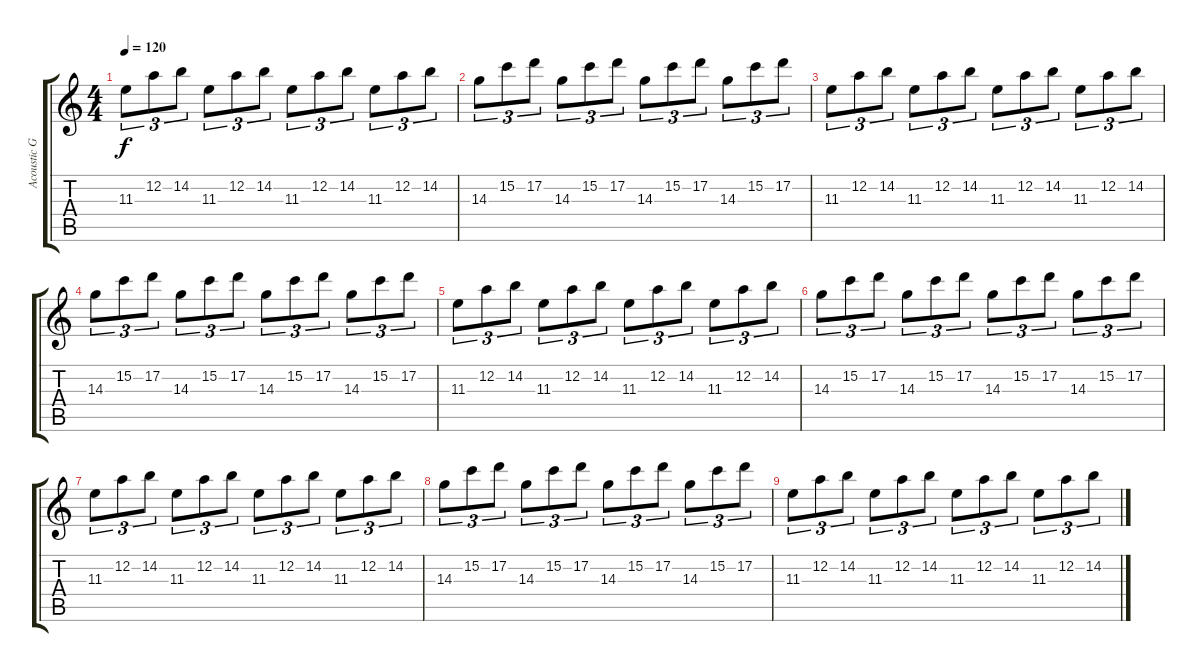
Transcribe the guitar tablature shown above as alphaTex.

\track ("Acoustic Guitar" "Acoustic G") {instrument acousticguitarnylon}
\staff {score tabs}
\tuning (D4 A3 F3 C3 G2 D2) {hide}
\ts (4 4)
\tempo 120
\clef g2
\ks c
11.3.8{tu (3 2) dy f} 12.2.8{tu (3 2)} 14.2.8{tu (3 2)} 11.3.8{tu (3 2)} 12.2.8{tu (3 2)} 14.2.8{tu (3 2)} 11.3.8{tu (3 2)} 12.2.8{tu (3 2)} 14.2.8{tu (3 2)} 11.3.8{tu (3 2)} 12.2.8{tu (3 2)} 14.2.8{tu (3 2)} |
14.3.8{tu (3 2)} 15.2.8{tu (3 2)} 17.2.8{tu (3 2)} 14.3.8{tu (3 2)} 15.2.8{tu (3 2)} 17.2.8{tu (3 2)} 14.3.8{tu (3 2)} 15.2.8{tu (3 2)} 17.2.8{tu (3 2)} 14.3.8{tu (3 2)} 15.2.8{tu (3 2)} 17.2.8{tu (3 2)} |
11.3.8{tu (3 2)} 12.2.8{tu (3 2)} 14.2.8{tu (3 2)} 11.3.8{tu (3 2)} 12.2.8{tu (3 2)} 14.2.8{tu (3 2)} 11.3.8{tu (3 2)} 12.2.8{tu (3 2)} 14.2.8{tu (3 2)} 11.3.8{tu (3 2)} 12.2.8{tu (3 2)} 14.2.8{tu (3 2)} |
14.3.8{tu (3 2)} 15.2.8{tu (3 2)} 17.2.8{tu (3 2)} 14.3.8{tu (3 2)} 15.2.8{tu (3 2)} 17.2.8{tu (3 2)} 14.3.8{tu (3 2)} 15.2.8{tu (3 2)} 17.2.8{tu (3 2)} 14.3.8{tu (3 2)} 15.2.8{tu (3 2)} 17.2.8{tu (3 2)} |
11.3.8{tu (3 2)} 12.2.8{tu (3 2)} 14.2.8{tu (3 2)} 11.3.8{tu (3 2)} 12.2.8{tu (3 2)} 14.2.8{tu (3 2)} 11.3.8{tu (3 2)} 12.2.8{tu (3 2)} 14.2.8{tu (3 2)} 11.3.8{tu (3 2)} 12.2.8{tu (3 2)} 14.2.8{tu (3 2)} |
14.3.8{tu (3 2)} 15.2.8{tu (3 2)} 17.2.8{tu (3 2)} 14.3.8{tu (3 2)} 15.2.8{tu (3 2)} 17.2.8{tu (3 2)} 14.3.8{tu (3 2)} 15.2.8{tu (3 2)} 17.2.8{tu (3 2)} 14.3.8{tu (3 2)} 15.2.8{tu (3 2)} 17.2.8{tu (3 2)} |
11.3.8{tu (3 2)} 12.2.8{tu (3 2)} 14.2.8{tu (3 2)} 11.3.8{tu (3 2)} 12.2.8{tu (3 2)} 14.2.8{tu (3 2)} 11.3.8{tu (3 2)} 12.2.8{tu (3 2)} 14.2.8{tu (3 2)} 11.3.8{tu (3 2)} 12.2.8{tu (3 2)} 14.2.8{tu (3 2)} |
14.3.8{tu (3 2)} 15.2.8{tu (3 2)} 17.2.8{tu (3 2)} 14.3.8{tu (3 2)} 15.2.8{tu (3 2)} 17.2.8{tu (3 2)} 14.3.8{tu (3 2)} 15.2.8{tu (3 2)} 17.2.8{tu (3 2)} 14.3.8{tu (3 2)} 15.2.8{tu (3 2)} 17.2.8{tu (3 2)} |
11.3.8{tu (3 2)} 12.2.8{tu (3 2)} 14.2.8{tu (3 2)} 11.3.8{tu (3 2)} 12.2.8{tu (3 2)} 14.2.8{tu (3 2)} 11.3.8{tu (3 2)} 12.2.8{tu (3 2)} 14.2.8{tu (3 2)} 11.3.8{tu (3 2)} 12.2.8{tu (3 2)} 14.2.8{tu (3 2)}
